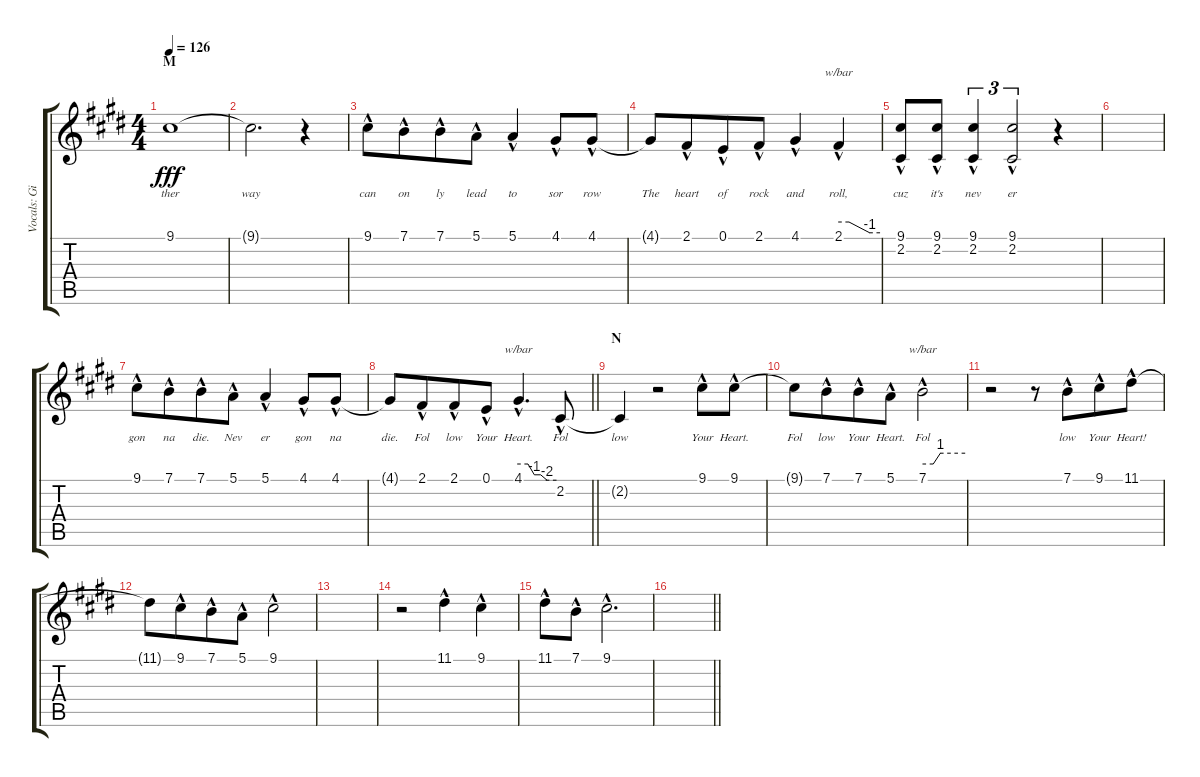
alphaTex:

\track ("Vocals: Gil" "Vocals: Gi") {instrument lead2sawtooth}
\staff {score tabs}
\tuning (E4 B3 G3 D3 A2 E2) {hide}
\ts (4 4)
\section ("" "M")
\tempo 126
\clef g2
\ks e
9.1{t}.1{lyrics (0 "ther") lyrics (1 "") lyrics (2 "") lyrics (3 "") lyrics (4 "") dy fff} |
9.1{t}.2{d lyrics (0 "way") lyrics (1 "") lyrics (2 "") lyrics (3 "") lyrics (4 "")} r.4 |
9.1{hac}.8{lyrics (0 "can") lyrics (1 "") lyrics (2 "") lyrics (3 "") lyrics (4 "")} 7.1{hac}.8{lyrics (0 "on") lyrics (1 "") lyrics (2 "") lyrics (3 "") lyrics (4 "") beam merge} 7.1{hac}.8{lyrics (0 "ly") lyrics (1 "") lyrics (2 "") lyrics (3 "") lyrics (4 "")} 5.1{hac}.8{lyrics (0 "lead") lyrics (1 "") lyrics (2 "") lyrics (3 "") lyrics (4 "")} 5.1{hac}.4{lyrics (0 "to") lyrics (1 "") lyrics (2 "") lyrics (3 "") lyrics (4 "")} 4.1{hac}.8{lyrics (0 "sor") lyrics (1 "") lyrics (2 "") lyrics (3 "") lyrics (4 "")} 4.1{hac}.8{lyrics (0 "row") lyrics (1 "") lyrics (2 "") lyrics (3 "") lyrics (4 "")} |
4.1{t}.8{lyrics (0 "The") lyrics (1 "") lyrics (2 "") lyrics (3 "") lyrics (4 "")} 2.1{hac}.8{lyrics (0 "heart") lyrics (1 "") lyrics (2 "") lyrics (3 "") lyrics (4 "") beam merge} 0.1{hac}.8{lyrics (0 "of") lyrics (1 "") lyrics (2 "") lyrics (3 "") lyrics (4 "")} 2.1{hac}.8{lyrics (0 "rock") lyrics (1 "") lyrics (2 "") lyrics (3 "") lyrics (4 "")} 4.1{hac}.4{lyrics (0 "and") lyrics (1 "") lyrics (2 "") lyrics (3 "") lyrics (4 "")} 2.1{hac}.4{tbe (custom default 0 0 15 0 45 -4 60 -4) lyrics (0 "roll,") lyrics (1 "") lyrics (2 "") lyrics (3 "") lyrics (4 "")} |
(9.1{hac} 2.2{hac}).8{lyrics (0 "cuz") lyrics (1 "") lyrics (2 "") lyrics (3 "") lyrics (4 "")} (9.1{hac} 2.2{hac}).8{lyrics (0 "it's") lyrics (1 "") lyrics (2 "") lyrics (3 "") lyrics (4 "") beam merge} (9.1{hac} 2.2{hac}).4{tu (3 2) lyrics (0 "nev") lyrics (1 "") lyrics (2 "") lyrics (3 "") lyrics (4 "")} (9.1{hac} 2.2{hac}).2{tu (3 2) lyrics (0 "er") lyrics (1 "") lyrics (2 "") lyrics (3 "") lyrics (4 "")} r.4 |
|
9.1{hac}.8{lyrics (0 "gon") lyrics (1 "") lyrics (2 "") lyrics (3 "") lyrics (4 "")} 7.1{hac}.8{lyrics (0 "na") lyrics (1 "") lyrics (2 "") lyrics (3 "") lyrics (4 "") beam merge} 7.1{hac}.8{lyrics (0 "die.") lyrics (1 "") lyrics (2 "") lyrics (3 "") lyrics (4 "")} 5.1{hac}.8{lyrics (0 "Nev") lyrics (1 "") lyrics (2 "") lyrics (3 "") lyrics (4 "")} 5.1{hac}.4{lyrics (0 "er") lyrics (1 "") lyrics (2 "") lyrics (3 "") lyrics (4 "")} 4.1{hac}.8{lyrics (0 "gon") lyrics (1 "") lyrics (2 "") lyrics (3 "") lyrics (4 "")} 4.1{hac}.8{lyrics (0 "na") lyrics (1 "") lyrics (2 "") lyrics (3 "") lyrics (4 "")} |
\barLineRight lightlight
4.1{t}.8{lyrics (0 "die.") lyrics (1 "") lyrics (2 "") lyrics (3 "") lyrics (4 "")} 2.1{hac}.8{lyrics (0 "Fol") lyrics (1 "") lyrics (2 "") lyrics (3 "") lyrics (4 "") beam merge} 2.1{hac}.8{lyrics (0 "low") lyrics (1 "") lyrics (2 "") lyrics (3 "") lyrics (4 "")} 0.1{hac}.8{lyrics (0 "Your") lyrics (1 "") lyrics (2 "") lyrics (3 "") lyrics (4 "")} 4.1{hac}.4{d tbe (custom default 0 0 15 0 25 -4 35 -4 45 -8 60 -8) lyrics (0 "Heart.") lyrics (1 "") lyrics (2 "") lyrics (3 "") lyrics (4 "")} 2.2{hac}.8{lyrics (0 "Fol") lyrics (1 "") lyrics (2 "") lyrics (3 "") lyrics (4 "")} |
\section ("" "N")
2.2{t}.4{lyrics (0 "low") lyrics (1 "") lyrics (2 "") lyrics (3 "") lyrics (4 "")} r.2 9.1{hac}.8{lyrics (0 "Your") lyrics (1 "") lyrics (2 "") lyrics (3 "") lyrics (4 "")} 9.1{hac}.8{lyrics (0 "Heart.") lyrics (1 "") lyrics (2 "") lyrics (3 "") lyrics (4 "")} |
9.1{t}.8{lyrics (0 "Fol") lyrics (1 "") lyrics (2 "") lyrics (3 "") lyrics (4 "")} 7.1{hac}.8{lyrics (0 "low") lyrics (1 "") lyrics (2 "") lyrics (3 "") lyrics (4 "") beam merge} 7.1{hac}.8{lyrics (0 "Your") lyrics (1 "") lyrics (2 "") lyrics (3 "") lyrics (4 "")} 5.1{hac}.8{lyrics (0 "Heart.") lyrics (1 "") lyrics (2 "") lyrics (3 "") lyrics (4 "")} 7.1{hac}.2{tbe (custom default 0 0 15 0 25 4 60 4) lyrics (0 "Fol") lyrics (1 "") lyrics (2 "") lyrics (3 "") lyrics (4 "")} |
r.2 r.8 7.1{hac}.8{lyrics (0 "low") lyrics (1 "") lyrics (2 "") lyrics (3 "") lyrics (4 "") beam merge} 9.1{hac}.8{lyrics (0 "Your") lyrics (1 "") lyrics (2 "") lyrics (3 "") lyrics (4 "")} 11.1{hac}.8{lyrics (0 "Heart!") lyrics (1 "") lyrics (2 "") lyrics (3 "") lyrics (4 "")} |
11.1{t}.8 9.1{hac}.8{beam merge} 7.1{hac}.8 5.1{hac}.8 9.1{hac}.2 |
|
r.2 11.1{hac}.4 9.1{hac}.4 |
11.1{hac}.8 7.1{hac}.8{beam merge} 9.1{hac}.2{d} |
\barLineRight lightlight
